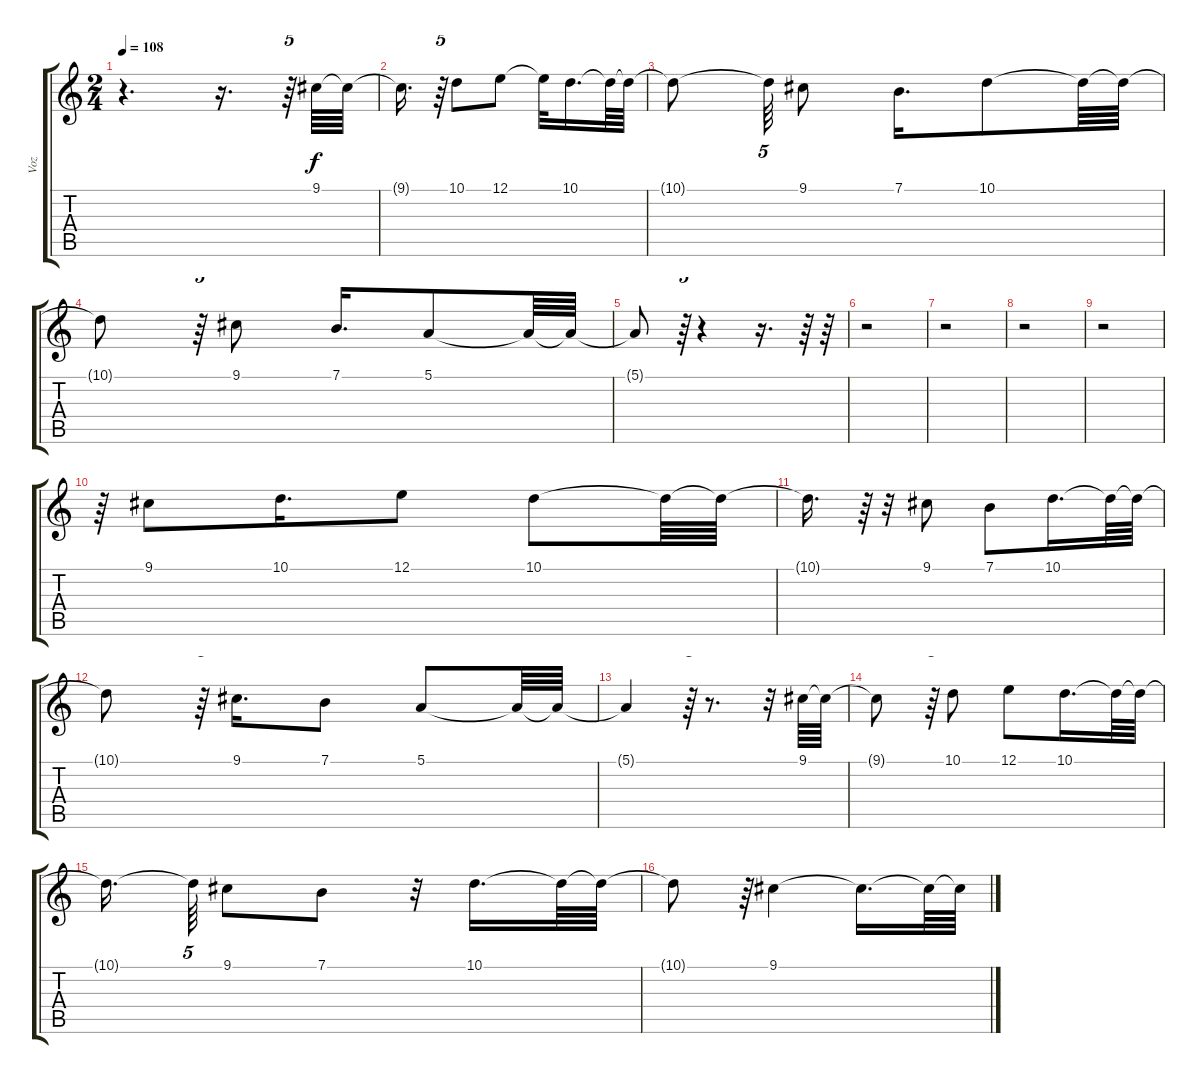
\track ("Voz" "Voz") {instrument acousticgrandpiano}
\staff {score tabs}
\tuning (E4 B3 G3 D3 A2 E2) {hide}
\ts (2 4)
\tempo 108
\clef g2
\ks c
r.4{d dy f} r.16{d} r.64{tu (5 4)} 9.1.64 9.1{t}.64 |
9.1{t}.16{d} r.64{tu (5 4)} 10.1.8 12.1.8 12.1{t}.32 10.1.16{d} 10.1{t}.64 10.1{t}.64 |
10.1{t}.8 10.1{t}.64{tu (5 4)} 9.1.8 7.1.16{d} 10.1.8 10.1{t}.64 10.1{t}.64 |
10.1{t}.8 r.64{tu (5 4)} 9.1.8 7.1.16{d} 5.1.8 5.1{t}.64 5.1{t}.64 |
5.1{t}.8 r.64{tu (5 4)} r.4 r.16{d} r.64 r.64 |
r.2 |
r.2 |
r.2 |
r.2 |
r.64{tu (5 4)} 9.1.8 10.1.16{d} 12.1.8 10.1.8 10.1{t}.64 10.1{t}.64 |
10.1{t}.16{d} r.64{tu (5 4)} r.32 9.1.8 7.1.8 10.1.16{d} 10.1{t}.64 10.1{t}.64 |
10.1{t}.8 r.64{tu (5 4)} 9.1.16{d} 7.1.8 5.1.8 5.1{t}.64 5.1{t}.64 |
5.1{t}.4 r.64{tu (5 4)} r.8{d} r.32 9.1.64 9.1{t}.64 |
9.1{t}.8 r.64{tu (5 4)} 10.1.8 12.1.8 10.1.16{d} 10.1{t}.64 10.1{t}.64 |
10.1{t}.16{d beam splitsecondary} 10.1{t}.64{tu (5 4)} 9.1.8 7.1.8 r.32 10.1.16{d} 10.1{t}.64 10.1{t}.64 |
10.1{t}.8 r.64{tu (5 4)} 9.1.4 9.1{t}.16{d} 9.1{t}.64 9.1{t}.64
